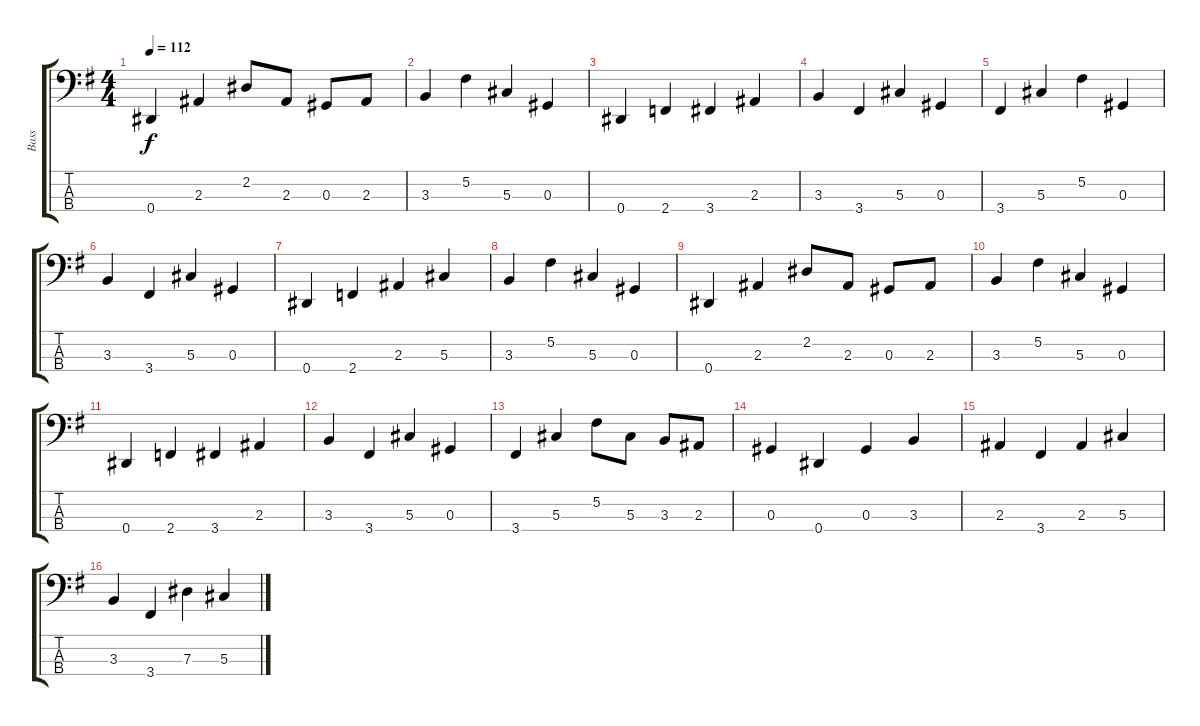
\track ("Bass" "Bass") {instrument electricbassfinger}
\staff {score tabs}
\tuning (Gb2 Db2 Ab1 Eb1) {hide}
\ts (4 4)
\tempo 112
\clef f4
\ks g
0.4.4{dy f} 2.3.4 2.2.8 2.3.8 0.3.8 2.3.8 |
3.3.4 5.2.4 5.3.4 0.3.4 |
0.4.4 2.4.4 3.4.4 2.3.4 |
3.3.4 3.4.4 5.3.4 0.3.4 |
3.4.4 5.3.4 5.2.4 0.3.4 |
3.3.4 3.4.4 5.3.4 0.3.4 |
0.4.4 2.4.4 2.3.4 5.3.4 |
3.3.4 5.2.4 5.3.4 0.3.4 |
0.4.4 2.3.4 2.2.8 2.3.8 0.3.8 2.3.8 |
3.3.4 5.2.4 5.3.4 0.3.4 |
0.4.4 2.4.4 3.4.4 2.3.4 |
3.3.4 3.4.4 5.3.4 0.3.4 |
3.4.4 5.3.4 5.2.8 5.3.8 3.3.8 2.3.8 |
0.3.4 0.4.4 0.3.4 3.3.4 |
2.3.4 3.4.4 2.3.4 5.3.4 |
3.3.4 3.4.4 7.3.4 5.3.4
